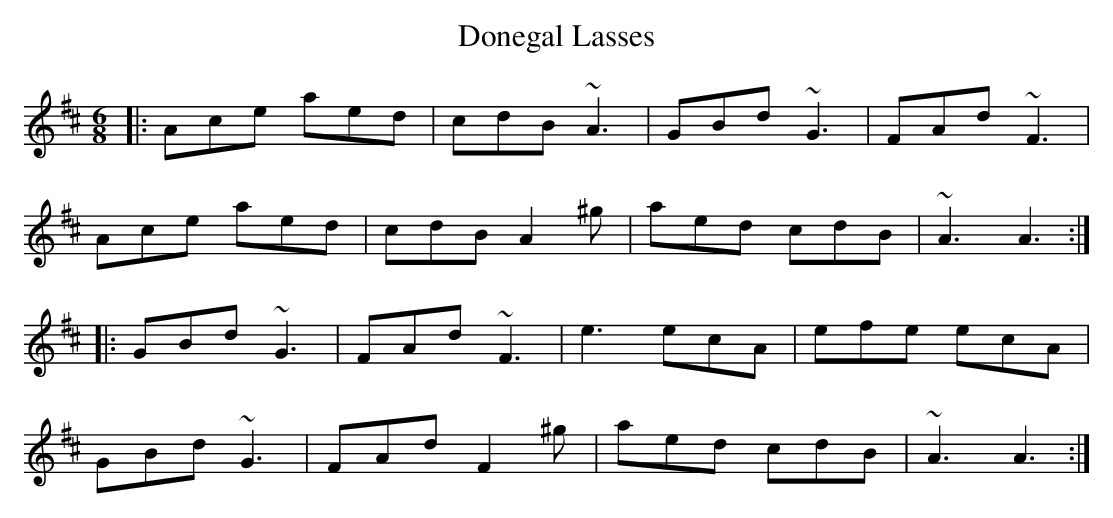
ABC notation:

X:1
T:Donegal Lasses
M:6/8
K:Amix
|: Ace aed | cdB ~A3 | GBd ~G3 | FAd ~F3 |
Ace aed | cdB A2^g | aed cdB | ~A3 A3 :|
|: GBd ~G3 | FAd ~F3 | e3 ecA | efe ecA |
GBd ~G3 | FAd F2^g | aed cdB | ~A3 A3 :|
